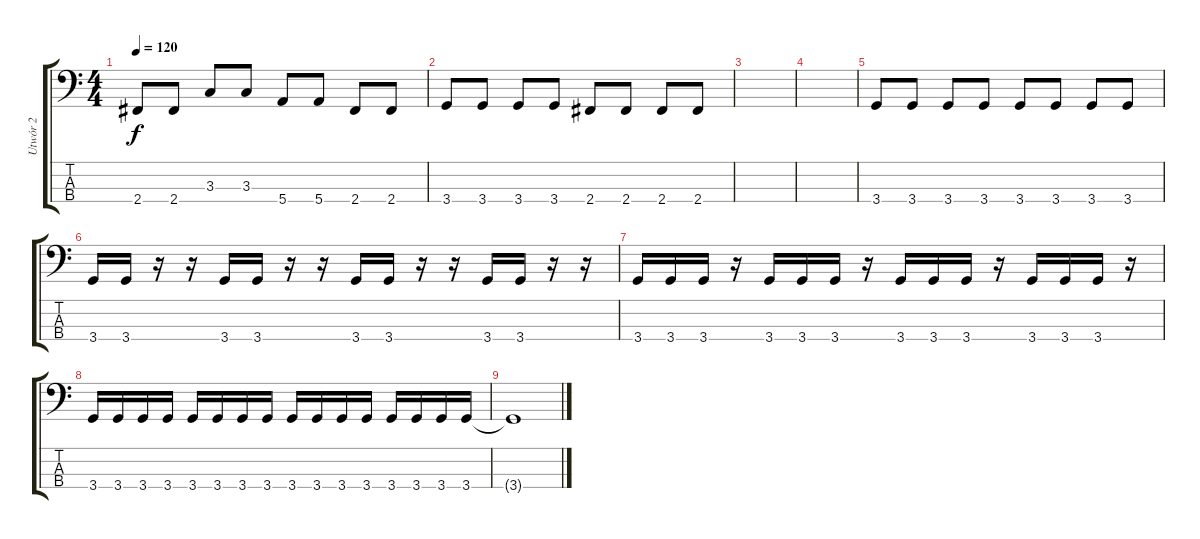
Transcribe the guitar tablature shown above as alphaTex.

\track ("Utwór 2" "Utwór 2") {instrument electricbassfinger}
\staff {score tabs}
\tuning (G2 D2 A1 E1) {hide}
\ts (4 4)
\tempo 120
\clef f4
\ks c
2.4.8{dy f} 2.4.8 3.3.8 3.3.8 5.4.8 5.4.8 2.4.8 2.4.8 |
3.4.8 3.4.8 3.4.8 3.4.8 2.4.8 2.4.8 2.4.8 2.4.8 |
|
|
3.4.8 3.4.8 3.4.8 3.4.8 3.4.8 3.4.8 3.4.8 3.4.8 |
3.4.16 3.4.16 r.16 r.16 3.4.16 3.4.16 r.16 r.16 3.4.16 3.4.16 r.16 r.16 3.4.16 3.4.16 r.16 r.16 |
3.4.16 3.4.16 3.4.16 r.16 3.4.16 3.4.16 3.4.16 r.16 3.4.16 3.4.16 3.4.16 r.16 3.4.16 3.4.16 3.4.16 r.16 |
3.4.16 3.4.16 3.4.16 3.4.16 3.4.16 3.4.16 3.4.16 3.4.16 3.4.16 3.4.16 3.4.16 3.4.16 3.4.16 3.4.16 3.4.16 3.4.16 |
3.4{t}.1
